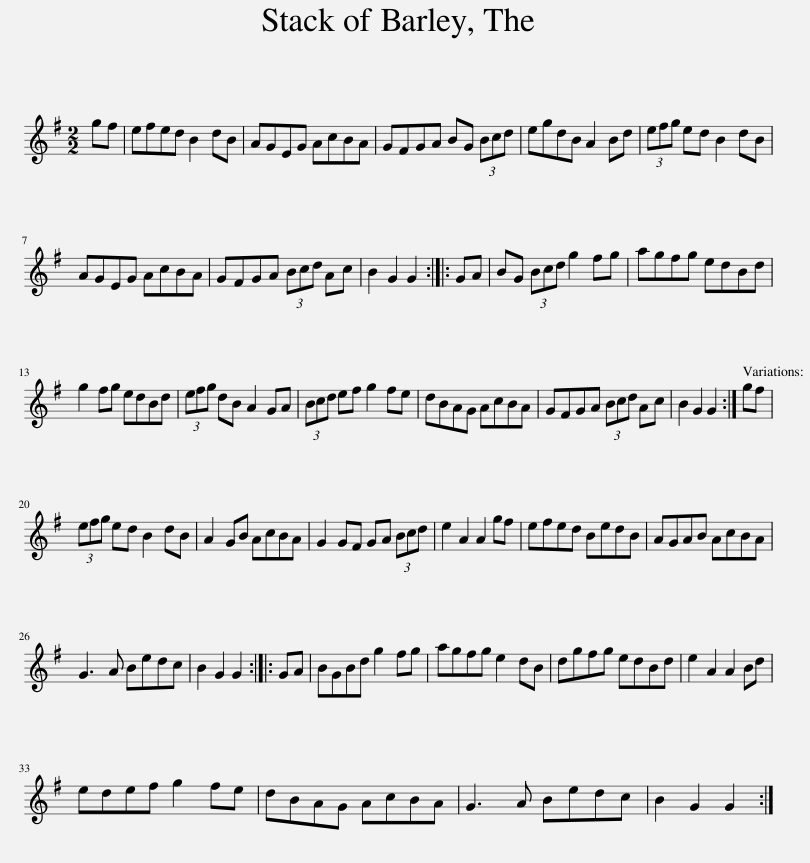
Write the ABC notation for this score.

X:1
L:1/8
M:2/2
I:linebreak $
K:G
V:1 treble
V:1
 gf | efed B2 dB | AGEG AcBA | GFGA BG (3Bcd | egdB A2 Bd | %5
 (3efg ed B2 dB |$ AGEG AcBA | GFGA (3Bcd Ac | B2 G2 G2 :: GA | %10
 BG (3Bcd g2 fg | agfg edBd |$ g2 fg edBd | (3efg dB A2 GA | (3Bcd ef g2 fe | %15
 dBAG AcBA | GFGA (3Bcd Ac | B2 G2 G2 :| gf |$ (3efg ed B2 dB | %20
 A2 GB AcBA | G2 GF GA (3Bcd | e2 A2 A2 gf | efed BedB | AGAB AcBA |$ %25
 G3 A Bedc | B2 G2 G2 :: GA | BGBd g2 fg | agfg e2 dB | %30
 dgfg edBd | e2 A2 A2 Bd |$ edef g2 fe | dBAG AcBA | G3 A Bedc | %35
 B2 G2 G2 :| %36
